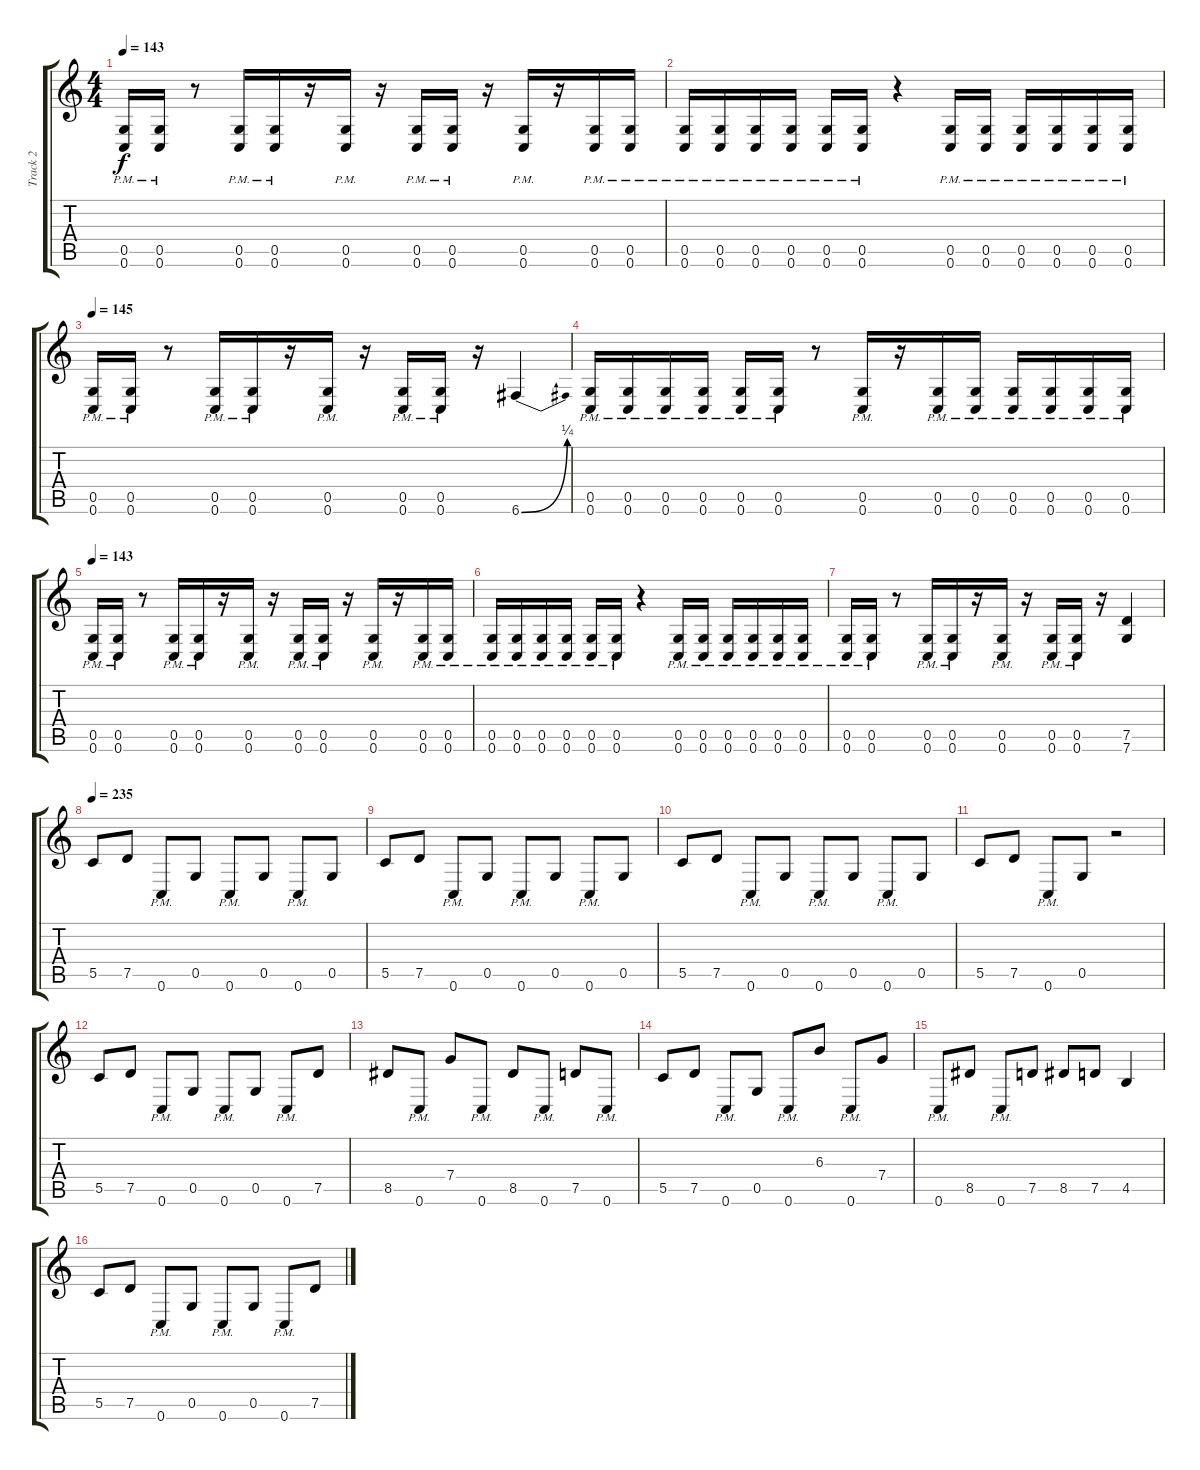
\track ("Track 2" "Track 2") {instrument distortionguitar}
\staff {score tabs}
\tuning (D4 A3 F3 C3 G2 C2) {hide}
\ts (4 4)
\tempo 143
\clef g2
\ks c
(0.5{pm} 0.6{pm}).16{dy f} (0.5{pm} 0.6{pm}).16 r.8 (0.5{pm} 0.6{pm}).16 (0.5{pm} 0.6{pm}).16 r.16 (0.5{pm} 0.6{pm}).16 r.16 (0.5{pm} 0.6{pm}).16 (0.5{pm} 0.6{pm}).16 r.16 (0.5{pm} 0.6{pm}).16 r.16 (0.5{pm} 0.6{pm}).16 (0.5{pm} 0.6{pm}).16 |
(0.5{pm} 0.6{pm}).16 (0.5{pm} 0.6{pm}).16 (0.5{pm} 0.6{pm}).16 (0.5{pm} 0.6{pm}).16 (0.5{pm} 0.6{pm}).16 (0.5{pm} 0.6{pm}).16 r.4 (0.5{pm} 0.6{pm}).16 (0.5{pm} 0.6{pm}).16 (0.5{pm} 0.6{pm}).16 (0.5{pm} 0.6{pm}).16 (0.5{pm} 0.6{pm}).16 (0.5{pm} 0.6{pm}).16 |
\tempo 145
(0.5{pm} 0.6{pm}).16 (0.5{pm} 0.6{pm}).16 r.8 (0.5{pm} 0.6{pm}).16 (0.5{pm} 0.6{pm}).16 r.16 (0.5{pm} 0.6{pm}).16 r.16 (0.5{pm} 0.6{pm}).16 (0.5{pm} 0.6{pm}).16 r.16 6.6{be (bend 0 0 60 1)}.4 |
(0.5{pm} 0.6{pm}).16 (0.5{pm} 0.6{pm}).16 (0.5{pm} 0.6{pm}).16 (0.5{pm} 0.6{pm}).16 (0.5{pm} 0.6{pm}).16 (0.5{pm} 0.6{pm}).16 r.8 (0.5{pm} 0.6{pm}).16 r.16 (0.5{pm} 0.6{pm}).16 (0.5{pm} 0.6{pm}).16 (0.5{pm} 0.6{pm}).16 (0.5{pm} 0.6{pm}).16 (0.5{pm} 0.6{pm}).16 (0.5{pm} 0.6{pm}).16 |
\tempo 143
(0.5{pm} 0.6{pm}).16 (0.5{pm} 0.6{pm}).16 r.8 (0.5{pm} 0.6{pm}).16 (0.5{pm} 0.6{pm}).16 r.16 (0.5{pm} 0.6{pm}).16 r.16 (0.5{pm} 0.6{pm}).16 (0.5{pm} 0.6{pm}).16 r.16 (0.5{pm} 0.6{pm}).16 r.16 (0.5{pm} 0.6{pm}).16 (0.5{pm} 0.6{pm}).16 |
(0.5{pm} 0.6{pm}).16 (0.5{pm} 0.6{pm}).16 (0.5{pm} 0.6{pm}).16 (0.5{pm} 0.6{pm}).16 (0.5{pm} 0.6{pm}).16 (0.5{pm} 0.6{pm}).16 r.4 (0.5{pm} 0.6{pm}).16 (0.5{pm} 0.6{pm}).16 (0.5{pm} 0.6{pm}).16 (0.5{pm} 0.6{pm}).16 (0.5{pm} 0.6{pm}).16 (0.5{pm} 0.6{pm}).16 |
(0.5{pm} 0.6{pm}).16 (0.5{pm} 0.6{pm}).16 r.8 (0.5{pm} 0.6{pm}).16 (0.5{pm} 0.6{pm}).16 r.16 (0.5{pm} 0.6{pm}).16 r.16 (0.5{pm} 0.6{pm}).16 (0.5{pm} 0.6{pm}).16 r.16 (7.5 7.6).4 |
\tempo 235
5.5.8 7.5.8 0.6{pm}.8 0.5.8 0.6{pm}.8 0.5.8 0.6{pm}.8 0.5.8 |
5.5.8 7.5.8 0.6{pm}.8 0.5.8 0.6{pm}.8 0.5.8 0.6{pm}.8 0.5.8 |
5.5.8 7.5.8 0.6{pm}.8 0.5.8 0.6{pm}.8 0.5.8 0.6{pm}.8 0.5.8 |
5.5.8 7.5.8 0.6{pm}.8 0.5.8 r.2 |
5.5.8 7.5.8 0.6{pm}.8 0.5.8 0.6{pm}.8 0.5.8 0.6{pm}.8 7.5.8 |
8.5.8 0.6{pm}.8 7.4.8 0.6{pm}.8 8.5.8 0.6{pm}.8 7.5.8 0.6{pm}.8 |
5.5.8 7.5.8 0.6{pm}.8 0.5.8 0.6{pm}.8 6.3.8 0.6{pm}.8 7.4.8 |
0.6{pm}.8 8.5.8 0.6{pm}.8 7.5.8 8.5.8 7.5.8 4.5.4 |
5.5.8 7.5.8 0.6{pm}.8 0.5.8 0.6{pm}.8 0.5.8 0.6{pm}.8 7.5.8
